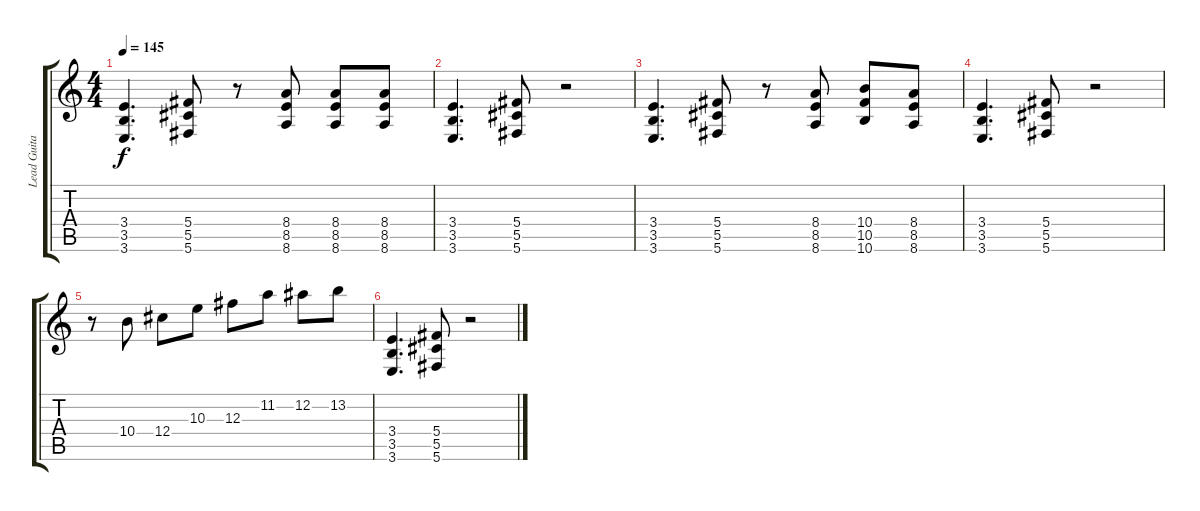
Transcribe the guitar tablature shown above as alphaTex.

\track ("Lead Guitar" "Lead Guita") {instrument distortionguitar}
\staff {score tabs}
\tuning (Eb4 Bb3 Gb3 Db3 Ab2 Db2) {hide}
\ts (4 4)
\tempo 145
\clef g2
\ks c
(3.4 3.5 3.6).4{d dy f} (5.4 5.5 5.6).8 r.8 (8.4 8.5 8.6).8 (8.4 8.5 8.6).8 (8.4 8.5 8.6).8 |
(3.4 3.5 3.6).4{d} (5.4 5.5 5.6).8 r.2 |
(3.4 3.5 3.6).4{d} (5.4 5.5 5.6).8 r.8 (8.4 8.5 8.6).8 (10.4 10.5 10.6).8 (8.4 8.5 8.6).8 |
(3.4 3.5 3.6).4{d} (5.4 5.5 5.6).8 r.2 |
r.8 10.4.8 12.4.8 10.3.8 12.3.8 11.2.8 12.2.8 13.2.8 |
(3.4 3.5 3.6).4{d} (5.4 5.5 5.6).8 r.2
